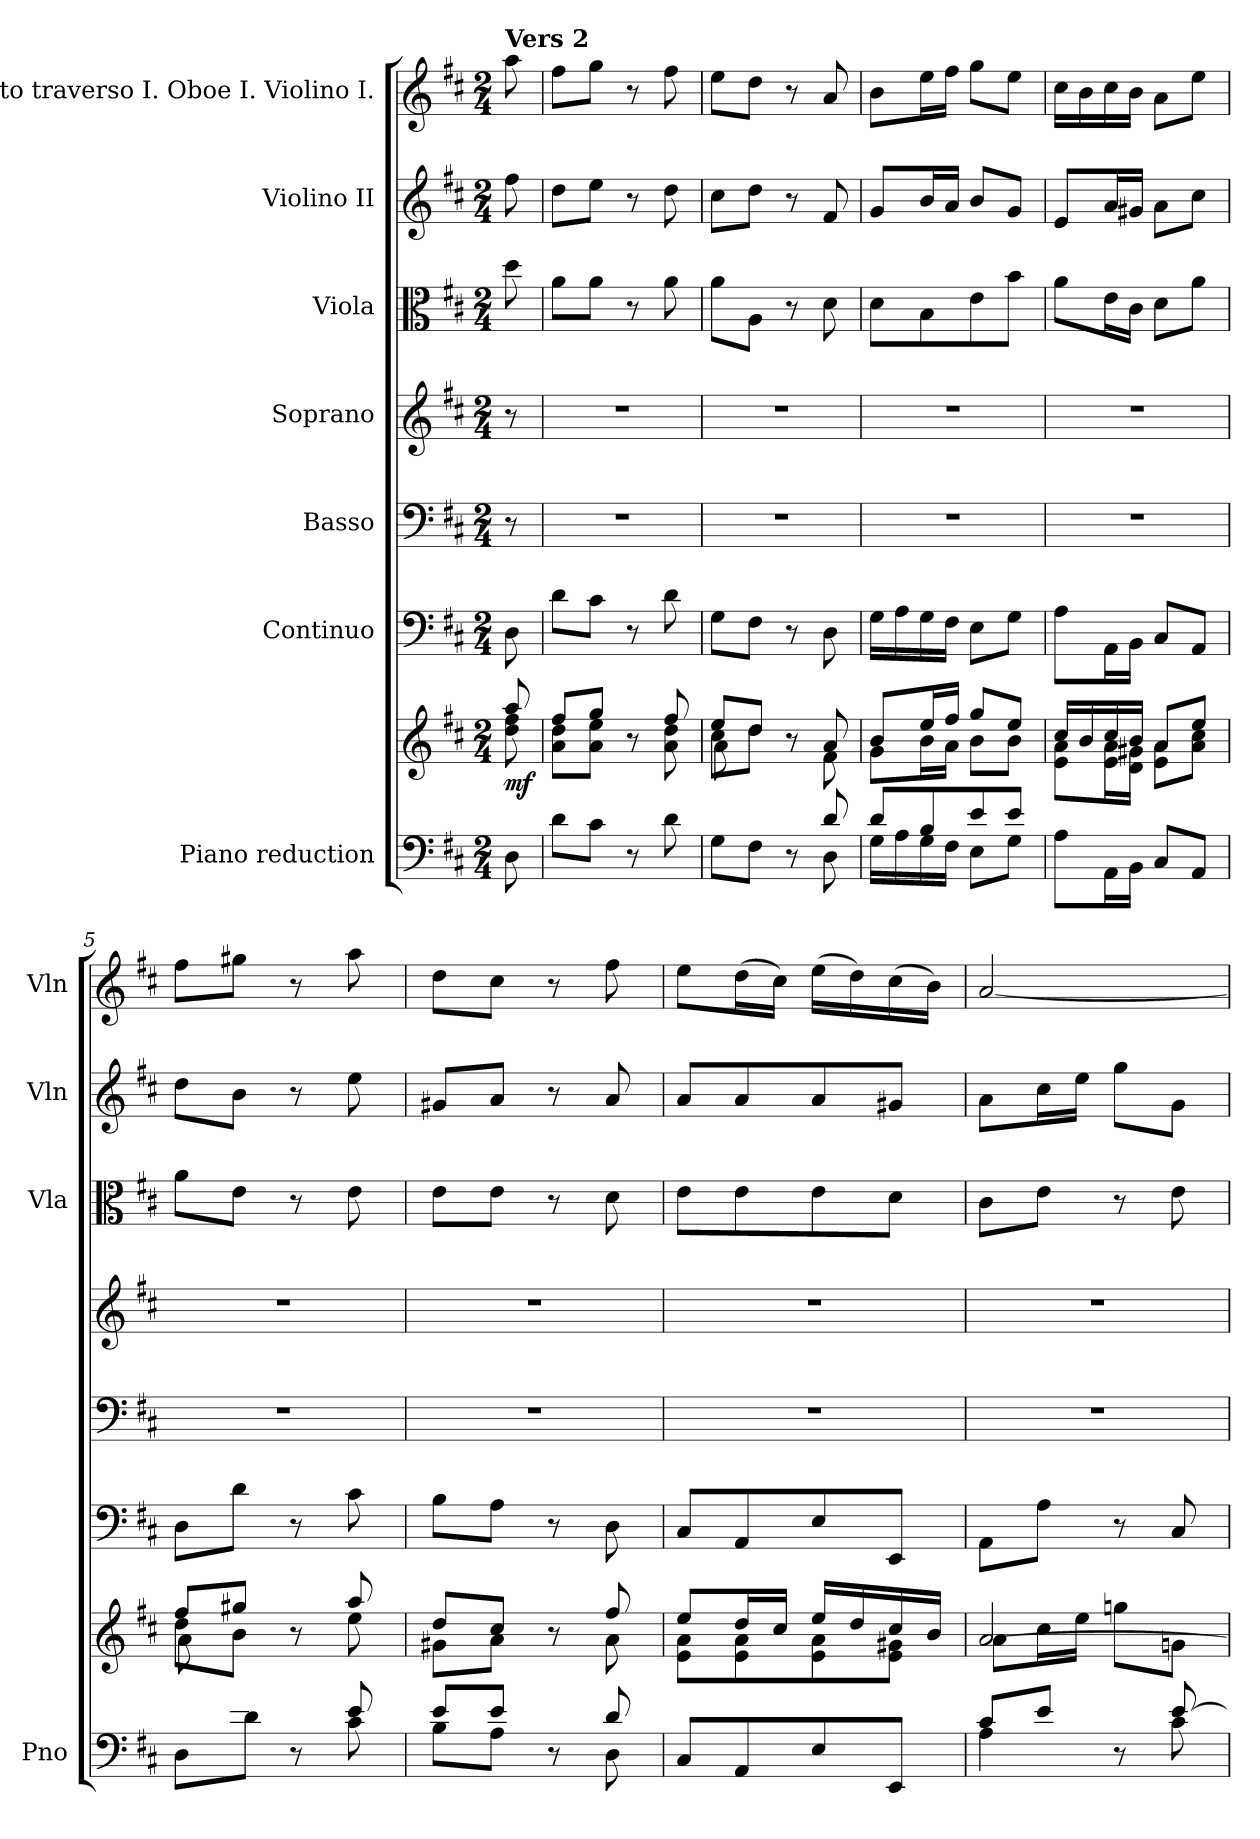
**kern	**kern	**dynam	**kern	**kern	**kern	**kern	**kern	**kern
*part7	*part7	*part7	*part6	*part5	*part4	*part3	*part2	*part1
*staff8	*staff7	*staff7/8	*staff6	*staff5	*staff4	*staff3	*staff2	*staff1
*I"Piano reduction	*	*	*I"Continuo	*I"Basso	*I"Soprano	*I"Viola	*I"Violino II	*I"Flauto traverso I. Oboe I. Violino I.
*I'Pno	*	*	*	*	*	*I'Vla	*I'Vln	*I'Vln
*clefF4	*clefG2	*	*clefF4	*clefF4	*clefG2	*clefC3	*clefG2	*clefG2
*k[f#c#]	*k[f#c#]	*	*k[f#c#]	*k[f#c#]	*k[f#c#]	*k[f#c#]	*k[f#c#]	*k[f#c#]
*M2/4	*M2/4	*	*M2/4	*M2/4	*M2/4	*M2/4	*M2/4	*M2/4
=	=	=	=	=	=	=	=	=
*	*^	*	*	*	*	*	*	*
!	!	!	!	!	!	!	!	!	!LO:TX:a:B:t=Vers 2
!	!	!	!LO:DY:b	!	!	!	!	!	!
8D\	8aa/	8dd\ 8ff#\	mf	8D\	8r	8r	8dd\	8ff#\	8aa\
=1	=1	=1	=1	=1	=1	=1	=1	=1	=1
8d\L	8ff#/L	8a\ 8dd\L	.	8d\L	2r	2r	8a\L	8dd\L	8ff#\L
8c#\J	8gg/J	8a\ 8ee\J	.	8c#\J	.	.	8a\J	8ee\J	8gg\J
8r	8r	8ryy	.	8r	.	.	8r	8r	8r
8d\	8ff#/	8a\ 8dd\	.	8d\	.	.	8a\	8dd\	8ff#\
=2	=2	=2	=2	=2	=2	=2	=2	=2	=2
*^	*	*^	*	*	*	*	*	*	*
8ryy	8G\L	8ee/L	8cc#\L	8a\L	.	8G\L	2r	2r	8a\L	8cc#\L	8ee\L
8A/J	8F#\J	8dd/J	8dd\J	4.ryy	.	8F#\J	.	.	8A\J	8dd\J	8dd\J
8r	8ryy	8r	8ryy	.	.	8r	.	.	8r	8r	8r
8d/	8D\	8a/	8f#\	.	.	8D\	.	.	8d\	8f#/	8a/
*	*	*	*v	*v	*	*	*	*	*	*	*
=3	=3	=3	=3	=3	=3	=3	=3	=3	=3	=3
8d/L	16G\LL	8b/L	8g\L	.	16G\LL	2r	2r	8d\L	8g/L	8b\L
.	16A\	.	.	.	16A\	.	.	.	.	.
8B/	16G\	16ee/L	16b\L	.	16G\	.	.	8B\	16b/L	16ee\L
.	16F#\JJ	16ff#/JJ	16a\JJ	.	16F#\JJ	.	.	.	16a/JJ	16ff#\JJ
8e/	8E\L	8gg/L	8b\L	.	8E\L	.	.	8e\	8b/L	8gg\L
8e/J	8G\J	8ee/J	8b\J	.	8G\J	.	.	8b\J	8g/J	8ee\J
*v	*v	*	*	*	*	*	*	*	*	*
=4	=4	=4	=4	=4	=4	=4	=4	=4	=4
8A\L	16cc#/LL	8e\ 8a\L	.	8A\L	2r	2r	8a\L	8e/L	16cc#\LL
.	16b/	.	.	.	.	.	.	.	16b\
16AA\L	16cc#/	16e\ 16a\L	.	16AA\L	.	.	16e\L	16a/L	16cc#\
16BB\JJ	16b/JJ	16d\ 16g#X\JJ	.	16BB\JJ	.	.	16c#\JJ	16g#X/JJ	16b\JJ
8C#/L	8a/L	8e\ 8a\L	.	8C#/L	.	.	8d\L	8a\L	8a\L
8AA/J	8ee/J	8a\ 8cc#\J	.	8AA/J	.	.	8a\J	8cc#\J	8ee\J
=5	=5	=5	=5	=5	=5	=5	=5	=5	=5
*^	*	*^	*	*	*	*	*	*	*
8ryy	8D\L	8ff#/L	8dd\L	8a\L	.	8D\L	2r	2r	8a\L	8dd\L	8ff#\L
8e/J	8d\J	8gg#X/J	8b\J	4.ryy	.	8d\J	.	.	8e\J	8b\J	8gg#X\J
8r	8ryy	8r	8ryy	.	.	8r	.	.	8r	8r	8r
8e/	8c#\	8aa/	8ee\	.	.	8c#\	.	.	8e\	8ee\	8aa\
*	*	*	*v	*v	*	*	*	*	*	*	*
=6	=6	=6	=6	=6	=6	=6	=6	=6	=6	=6
8e/L	8B\L	8dd/L	8g#X\L	.	8B\L	2r	2r	8e\L	8g#X/L	8dd\L
8e/J	8A\J	8cc#/J	8a\J	.	8A\J	.	.	8e\J	8a/J	8cc#\J
8r	8ryy	8r	8ryy	.	8r	.	.	8r	8r	8r
8d/	8D\	8ff#/	8a\	.	8D\	.	.	8d\	8a/	8ff#\
*v	*v	*	*	*	*	*	*	*	*	*
=7	=7	=7	=7	=7	=7	=7	=7	=7	=7
8C#/L	8ee/L	8e\ 8a\L	.	8C#/L	2r	2r	8e\L	8a/L	8ee\L
8AA/	16dd/L	8e\ 8a\	.	8AA/	.	.	8e\	8a/	(>16dd\L
.	16cc#/JJ	.	.	.	.	.	.	.	16cc#\JJ)
8E/	16ee/LL	8e\ 8a\	.	8E/	.	.	8e\	8a/	(>16ee\LL
.	16dd/	.	.	.	.	.	.	.	16dd\)
8EE/J	16cc#/	8e\ 8g#X\J	.	8EE/J	.	.	8d\J	8g#X/J	(>16cc#\
.	16b/JJ	.	.	.	.	.	.	.	16b\JJ)
=8	=8	=8	=8	=8	=8	=8	=8	=8	=8
*^	*	*	*	*	*	*	*	*	*
8c#/L	4A\	[2a/	8a\L	.	8AA\L	2r	2r	8c#\L	8a\L	[2a/
8e/J	.	.	16cc#\L	.	8A\J	.	.	8e\J	16cc#\L	.
.	.	.	16ee\JJ	.	.	.	.	.	16ee\JJ	.
8r	8ryy	.	8ggn\L	.	8r	.	.	8r	8gg\L	.
[8e/	8c#\	.	8gn\J	.	8C#/	.	.	8e\	8g\J	.
*v	*v	*	*	*	*	*	*	*	*	*
*	*v	*v	*	*	*	*	*	*	*
=	=	=	=	=	=	=	=	=
*-	*-	*-	*-	*-	*-	*-	*-	*-
